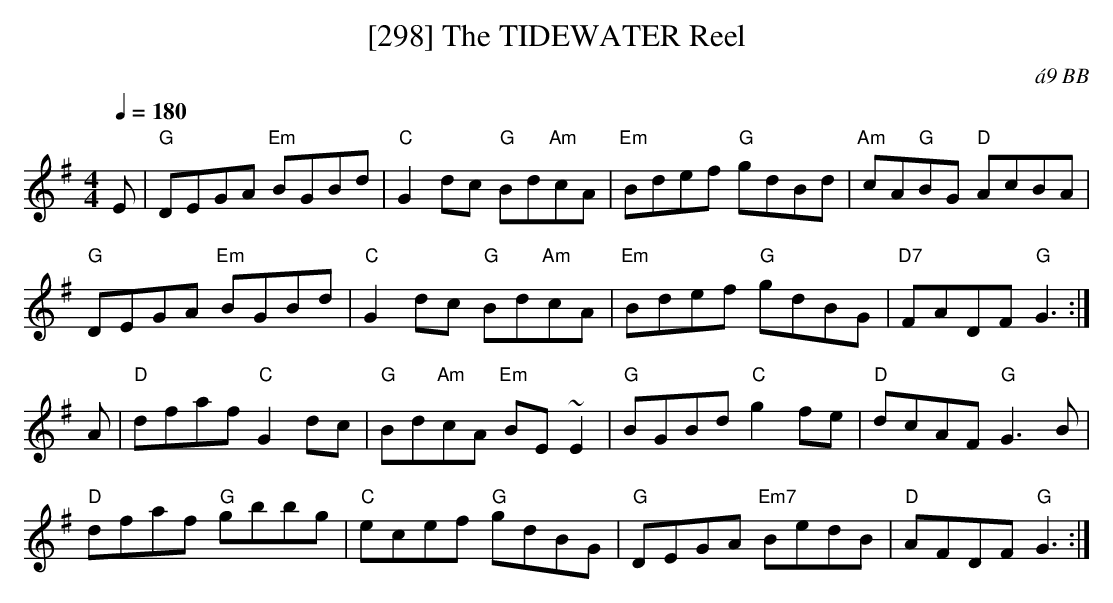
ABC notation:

X:1
T:[298] The TIDEWATER Reel
C:\'a9 BB
Q:1/4=180
M:4/4
L:1/8
K:G
E|"G"DEGA "Em"BGBd|"C"G2dc "G"Bd"Am"cA|"Em"Bdef "G"gdBd|"Am"cA"G"BG "D"AcBA|
"G"DEGA "Em"BGBd|"C"G2dc "G"Bd"Am"cA|"Em"Bdef "G"gdBG|"D7"FADF "G"G3 :|
A|"D"dfaf "C"G2dc|"G"Bd"Am"cA "Em"BE ~E2|"G"BGBd "C"g2 fe|"D"dcAF "G"G3 B|
"D"dfaf "G"gbbg|"C"ecef "G"gdBG|"G"DEGA "Em7"BedB|"D"AFDF "G"G3 :|
